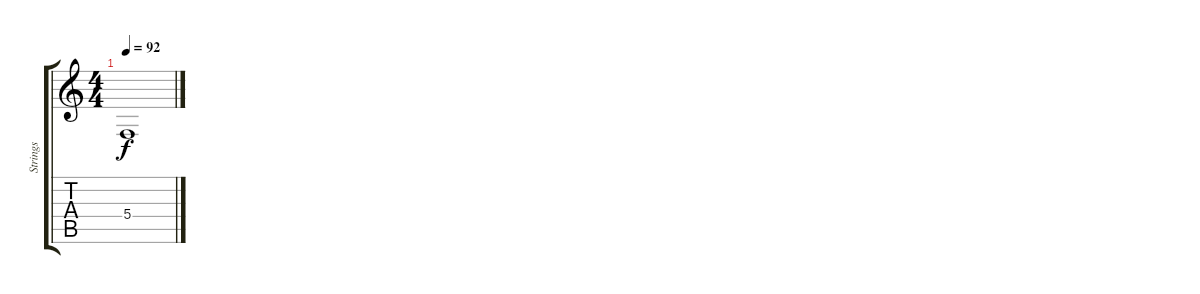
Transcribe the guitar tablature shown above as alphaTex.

\track ("Strings" "Strings") {instrument synthstrings1}
\staff {score tabs}
\tuning (D4 A3 F3 C3 G2 D2) {hide}
\ts (4 4)
\tempo 92
\clef g2
\ks c
5.4.1{dy f}
